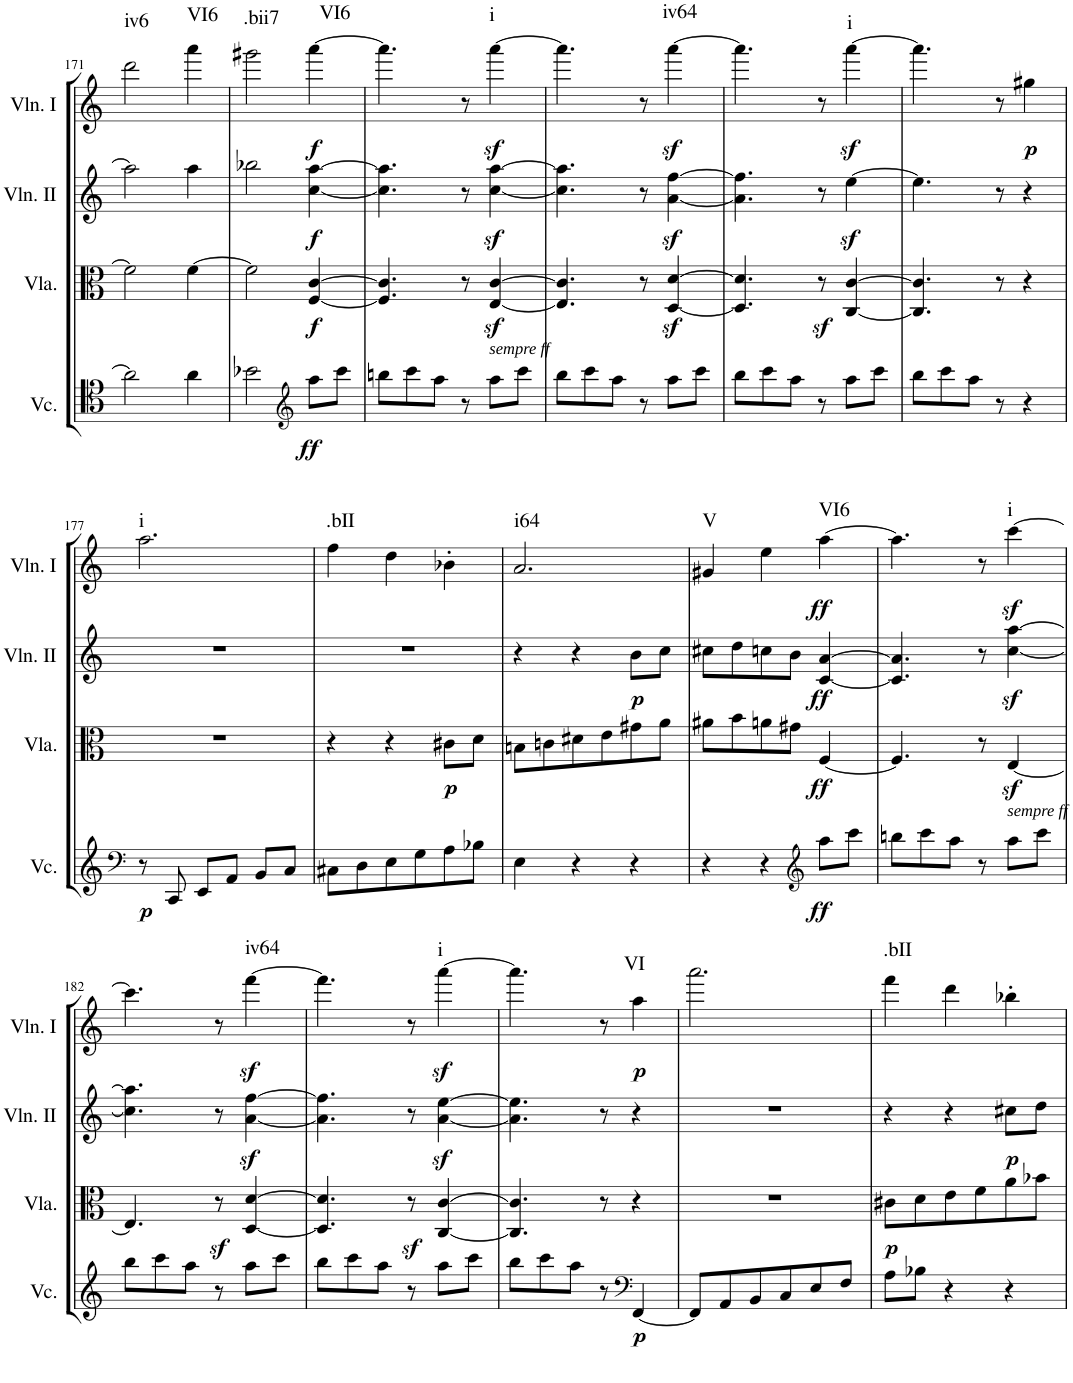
**kern	**dynam	**kern	**dynam	**kern	**dynam	**kern	**dynam	**harte
*part4	*part4	*part3	*part3	*part2	*part2	*part1	*part1	*part1
*staff4	*staff4	*staff3	*staff3	*staff2	*staff2	*staff1	*staff1	*
*I"Violoncello	*	*I"Viola	*	*I"Violin II	*	*I"Violin I	*	*
*I'Vc.	*	*I'Vla.	*	*I'Vln. II	*	*I'Vln. I	*	*
!!LO:PB:g=z
*clefC4	*	*clefC3	*	*clefG2	*	*clefG2	*	*
*k[]	*	*k[]	*	*k[]	*	*k[]	*	*
*M3/4	*	*M3/4	*	*M3/4	*	*M3/4	*	*
=171	=171	=171	=171	=171	=171	=171	=171	=171
!	!	!	!	!	!	!	!	!LO:H:kt=iv6
2a\]	.	2f\]	.	2aa\]	.	2ddd\	.	N
!	!	!	!	!	!	!	!	!LO:H:kt=VI6
4a\	.	[4f\	.	4aa\	.	4aaa\	.	N
=172	=172	=172	=172	=172	=172	=172	=172	=172
!	!	!	!	!	!	!	!	!LO:H:kt=.bii7
2b-X\	.	2f\]	.	2bb-X\	.	2ggg#X\	.	N
*clefG2	*	*	*	*	*	*	*	*
!	!LO:DY:b	!	!LO:DY:b	!	!LO:DY:b	!	!LO:DY:b	!LO:H:kt=VI6
8aa\L	ff	[4F/ [4c/	f	[4cc\ [4aa\	f	[4aaa\	f	N
8ccc\J	.	.	.	.	.	.	.	.
=173	=173	=173	=173	=173	=173	=173	=173	=173
8bbn\L	.	4.F/] 4.c/]	.	4.cc\] 4.aa\]	.	4.aaa\]	.	.
8ccc\	.	.	.	.	.	.	.	.
8aa\J	.	.	.	.	.	.	.	.
8r	.	8r	.	8r	.	8r	.	.
!LO:TX:a:i:t=sempre ff	!	!	!	!	!	!	!	!
!	!	!	!	!	!	!	!LO:DY:b	!LO:H:kt=i
8aa\L	.	[4E/z< [4c/z<	.	[4cc\z< [4aa\z<	.	[4aaa\	sf	N
8ccc\J	.	.	.	.	.	.	.	.
=174	=174	=174	=174	=174	=174	=174	=174	=174
8bb\L	.	4.E/] 4.c/]	.	4.cc\] 4.aa\]	.	4.aaa\]	.	.
8ccc\	.	.	.	.	.	.	.	.
8aa\J	.	.	.	.	.	.	.	.
8r	.	8r	.	8r	.	8r	.	.
!	!	!	!	!	!	!	!LO:DY:b	!LO:H:kt=iv64
8aa\L	.	[4D/z< [4d/z<	.	[4a\z< [4ff\z<	.	[4aaa\	sf	N
8ccc\J	.	.	.	.	.	.	.	.
=175	=175	=175	=175	=175	=175	=175	=175	=175
8bb\L	.	4.D/] 4.d/]	.	4.a\] 4.ff\]	.	4.aaa\]	.	.
8ccc\	.	.	.	.	.	.	.	.
8aa\J	.	.	.	.	.	.	.	.
!	!	!	!LO:DY:b	!	!	!	!	!
8r	.	8r	sf	8r	.	8r	.	.
!	!	!	!	!	!	!	!LO:DY:b	!LO:H:kt=i
8aa\L	.	[4C/ [4c/	.	[4eez<\	.	[4aaa\	sf	N
8ccc\J	.	.	.	.	.	.	.	.
=176	=176	=176	=176	=176	=176	=176	=176	=176
8bb\L	.	4.C/] 4.c/]	.	4.ee\]	.	4.aaa\]	.	.
8ccc\	.	.	.	.	.	.	.	.
8aa\J	.	.	.	.	.	.	.	.
8r	.	8r	.	8r	.	8r	.	.
!	!	!	!	!	!	!	!LO:DY:b	!
4r	.	4r	.	4r	.	4gg#X\	p	.
!!LO:LB:g=z
=177	=177	=177	=177	=177	=177	=177	=177	=177
*clefF4	*	*	*	*	*	*	*	*
!	!LO:DY:b	!	!	!	!	!	!	!LO:H:kt=i
8r	p	2.r	.	2.r	.	2.aa\	.	N
8CC/	.	.	.	.	.	.	.	.
8EE/L	.	.	.	.	.	.	.	.
8AA/J	.	.	.	.	.	.	.	.
8BB/L	.	.	.	.	.	.	.	.
8C/J	.	.	.	.	.	.	.	.
=178	=178	=178	=178	=178	=178	=178	=178	=178
!	!	!	!	!	!	!	!	!LO:H:kt=.bII
8C#X\L	.	4r	.	2.r	.	4ff\	.	N
8D\	.	.	.	.	.	.	.	.
8E\	.	4r	.	.	.	4dd\	.	.
8G\	.	.	.	.	.	.	.	.
!	!	!	!LO:DY:b	!	!	!	!	!
8A\	.	8c#X\L	p	.	.	4b-X'\	.	.
8B-X\J	.	8d\J	.	.	.	.	.	.
=179	=179	=179	=179	=179	=179	=179	=179	=179
!	!	!	!	!	!	!	!	!LO:H:kt=i64
4E\	.	8Bn\L	.	4r	.	2.a/	.	N
.	.	8cn\	.	.	.	.	.	.
4r	.	8d#X\	.	4r	.	.	.	.
.	.	8e\	.	.	.	.	.	.
!	!	!	!	!	!LO:DY:b	!	!	!
4r	.	8g#X\	.	8b\L	p	.	.	.
.	.	8a\J	.	8cc\J	.	.	.	.
=180	=180	=180	=180	=180	=180	=180	=180	=180
!	!	!	!	!	!	!	!	!LO:H:kt=V
4r	.	8a#X\L	.	8cc#X\L	.	4g#X/	.	N
.	.	8b\	.	8dd\	.	.	.	.
4r	.	8an\	.	8ccn\	.	4ee\	.	.
.	.	8g#X\J	.	8b\J	.	.	.	.
*clefG2	*	*	*	*	*	*	*	*
!	!LO:DY:b	!	!LO:DY:b	!	!LO:DY:b	!	!LO:DY:b	!LO:H:kt=VI6
8aa\L	ff	[4F/	ff	[4c/ [4a/	ff	[4aa\	ff	N
8ccc\J	.	.	.	.	.	.	.	.
=181	=181	=181	=181	=181	=181	=181	=181	=181
8bbn\L	.	4.F/]	.	4.c/] 4.a/]	.	4.aa\]	.	.
8ccc\	.	.	.	.	.	.	.	.
8aa\J	.	.	.	.	.	.	.	.
8r	.	8r	.	8r	.	8r	.	.
!LO:TX:a:i:t=sempre ff	!	!	!	!	!	!	!	!
!	!	!	!	!	!	!	!LO:DY:b	!LO:H:kt=i
8aa\L	.	[4Ez</	.	[4cc\z< [4aa\z<	.	[4ccc\	sf	N
8ccc\J	.	.	.	.	.	.	.	.
!!LO:LB:g=z
=182	=182	=182	=182	=182	=182	=182	=182	=182
8bb\L	.	4.E/]	.	4.cc\] 4.aa\]	.	4.ccc\]	.	.
8ccc\	.	.	.	.	.	.	.	.
8aa\J	.	.	.	.	.	.	.	.
!	!	!	!LO:DY:b	!	!	!	!	!
8r	.	8r	sf	8r	.	8r	.	.
!	!	!	!	!	!	!	!LO:DY:b	!LO:H:kt=iv64
8aa\L	.	[4D/ [4d/	.	[4a\z< [4ff\z<	.	[4fff\	sf	N
8ccc\J	.	.	.	.	.	.	.	.
=183	=183	=183	=183	=183	=183	=183	=183	=183
8bb\L	.	4.D/] 4.d/]	.	4.a\] 4.ff\]	.	4.fff\]	.	.
8ccc\	.	.	.	.	.	.	.	.
8aa\J	.	.	.	.	.	.	.	.
!	!	!	!LO:DY:b	!	!	!	!	!
8r	.	8r	sf	8r	.	8r	.	.
!	!	!	!	!	!	!	!LO:DY:b	!LO:H:kt=i
8aa\L	.	[4C/ [4c/	.	[4a\z< [4ee\z<	.	[4aaa\	sf	N
8ccc\J	.	.	.	.	.	.	.	.
=184	=184	=184	=184	=184	=184	=184	=184	=184
8bb\L	.	4.C/] 4.c/]	.	4.a\] 4.ee\]	.	4.aaa\]	.	.
8ccc\	.	.	.	.	.	.	.	.
8aa\J	.	.	.	.	.	.	.	.
8r	.	8r	.	8r	.	8r	.	.
*clefF4	*	*	*	*	*	*	*	*
!	!LO:DY:b	!	!	!	!	!	!LO:DY:b	!LO:H:kt=VI
[4FF/	p	4r	.	4r	.	4aa\	p	N
=185	=185	=185	=185	=185	=185	=185	=185	=185
8FF/L]	.	2.r	.	2.r	.	2.aaa\	.	.
8AA/	.	.	.	.	.	.	.	.
8BB/	.	.	.	.	.	.	.	.
8C/	.	.	.	.	.	.	.	.
8E/	.	.	.	.	.	.	.	.
8F/J	.	.	.	.	.	.	.	.
=186	=186	=186	=186	=186	=186	=186	=186	=186
!	!	!	!LO:DY:b	!	!	!	!	!LO:H:kt=.bII
8A\L	.	8c#X\L	p	4r	.	4fff\	.	N
8B-X\J	.	8d\	.	.	.	.	.	.
4r	.	8e\	.	4r	.	4ddd\	.	.
.	.	8f\	.	.	.	.	.	.
!	!	!	!	!	!LO:DY:b	!	!	!
4r	.	8a\	.	8cc#X\L	p	4bb-X'\	.	.
.	.	8b-X\J	.	8dd\J	.	.	.	.
=	=	=	=	=	=	=	=	=
*-	*-	*-	*-	*-	*-	*-	*-	*-
